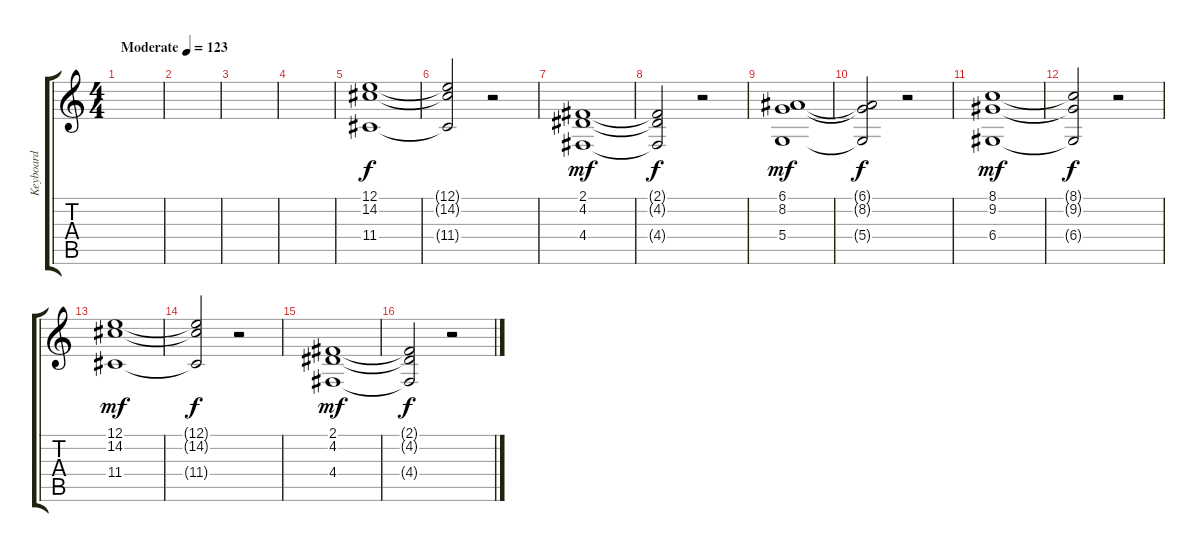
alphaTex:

\track ("Keyboard" "Keyboard") {instrument lead5charang}
\staff {score tabs}
\tuning (E4 B3 G3 D3 A2 E2) {hide}
\ts (4 4)
\tempo (123 "Moderate")
\clef g2
\ks c
|
|
|
|
(12.1 14.2 11.4).1 |
(12.1{t} 14.2{t} 11.4{t}).2{dy f} r.2 |
(2.1 4.2 4.4).1{dy mf} |
(2.1{t} 4.2{t} 4.4{t}).2{dy f} r.2 |
(6.1 8.2 5.4).1{dy mf} |
(6.1{t} 8.2{t} 5.4{t}).2{dy f} r.2 |
(8.1 9.2 6.4).1{dy mf} |
(8.1{t} 9.2{t} 6.4{t}).2{dy f} r.2 |
(12.1 14.2 11.4).1{dy mf} |
(12.1{t} 14.2{t} 11.4{t}).2{dy f} r.2 |
(2.1 4.2 4.4).1{dy mf} |
(2.1{t} 4.2{t} 4.4{t}).2{dy f} r.2
